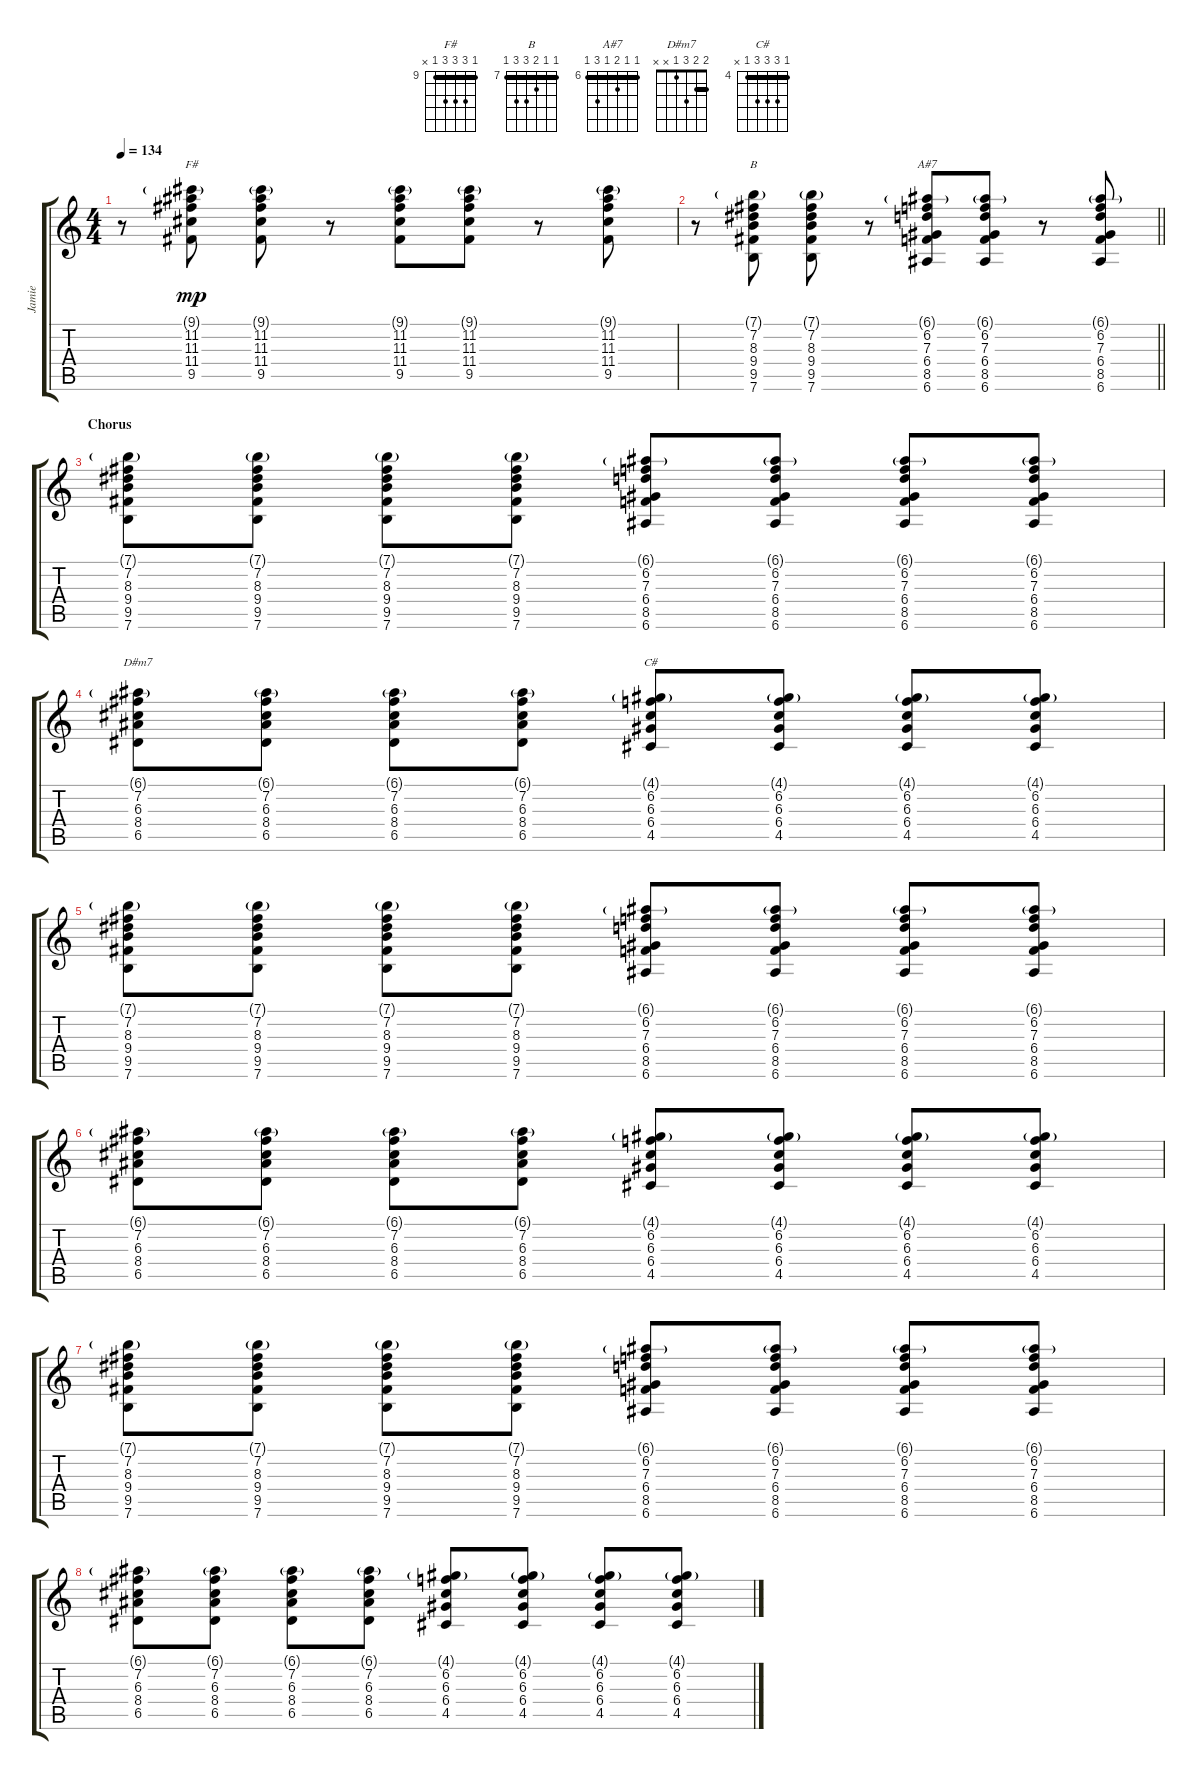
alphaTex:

\track ("Jamie" "Jamie") {instrument electricguitarclean}
\staff {score tabs}
\tuning (E4 B3 G3 D3 A2 E2) {hide}
\chord ("F#" 9 11 11 11 9 x) {firstfret 9 barre 9}
\chord ("B" 7 7 8 9 9 7) {firstfret 7 barre 7}
\chord ("A#7" 6 6 7 6 8 6) {firstfret 6 barre 6}
\chord ("D#m7" 2 2 3 1 x x) {barre 2}
\chord ("C#" 4 6 6 6 4 x) {firstfret 4 barre 4}
\ts (4 4)
\tempo 134
\clef g2
\ks c
r.8{dy mp} (9.1{g} 11.2 11.3 11.4 9.5).8{ch "F#"} (9.1{g} 11.2 11.3 11.4 9.5).8 r.8 (9.1{g} 11.2 11.3 11.4 9.5).8 (9.1{g} 11.2 11.3 11.4 9.5).8 r.8 (9.1{g} 11.2 11.3 11.4 9.5).8 |
\barLineRight lightlight
r.8 (7.1{g} 7.2 8.3 9.4 9.5 7.6).8{ch "B"} (7.1{g} 7.2 8.3 9.4 9.5 7.6).8 r.8 (6.1{g} 6.2 7.3 6.4 8.5 6.6).8{ch "A#7"} (6.1{g} 6.2 7.3 6.4 8.5 6.6).8 r.8 (6.1{g} 6.2 7.3 6.4 8.5 6.6).8 |
\section ("" "Chorus")
(7.1{g} 7.2 8.3 9.4 9.5 7.6).8 (7.1{g} 7.2 8.3 9.4 9.5 7.6).8 (7.1{g} 7.2 8.3 9.4 9.5 7.6).8 (7.1{g} 7.2 8.3 9.4 9.5 7.6).8 (6.1{g} 6.2 7.3 6.4 8.5 6.6).8 (6.1{g} 6.2 7.3 6.4 8.5 6.6).8 (6.1{g} 6.2 7.3 6.4 8.5 6.6).8 (6.1{g} 6.2 7.3 6.4 8.5 6.6).8 |
(6.1{g} 7.2 6.3 8.4 6.5).8{ch "D#m7"} (6.1{g} 7.2 6.3 8.4 6.5).8 (6.1{g} 7.2 6.3 8.4 6.5).8 (6.1{g} 7.2 6.3 8.4 6.5).8 (4.1{g} 6.2 6.3 6.4 4.5).8{ch "C#"} (4.1{g} 6.2 6.3 6.4 4.5).8 (4.1{g} 6.2 6.3 6.4 4.5).8 (4.1{g} 6.2 6.3 6.4 4.5).8 |
(7.1{g} 7.2 8.3 9.4 9.5 7.6).8 (7.1{g} 7.2 8.3 9.4 9.5 7.6).8 (7.1{g} 7.2 8.3 9.4 9.5 7.6).8 (7.1{g} 7.2 8.3 9.4 9.5 7.6).8 (6.1{g} 6.2 7.3 6.4 8.5 6.6).8 (6.1{g} 6.2 7.3 6.4 8.5 6.6).8 (6.1{g} 6.2 7.3 6.4 8.5 6.6).8 (6.1{g} 6.2 7.3 6.4 8.5 6.6).8 |
(6.1{g} 7.2 6.3 8.4 6.5).8 (6.1{g} 7.2 6.3 8.4 6.5).8 (6.1{g} 7.2 6.3 8.4 6.5).8 (6.1{g} 7.2 6.3 8.4 6.5).8 (4.1{g} 6.2 6.3 6.4 4.5).8 (4.1{g} 6.2 6.3 6.4 4.5).8 (4.1{g} 6.2 6.3 6.4 4.5).8 (4.1{g} 6.2 6.3 6.4 4.5).8 |
(7.1{g} 7.2 8.3 9.4 9.5 7.6).8 (7.1{g} 7.2 8.3 9.4 9.5 7.6).8 (7.1{g} 7.2 8.3 9.4 9.5 7.6).8 (7.1{g} 7.2 8.3 9.4 9.5 7.6).8 (6.1{g} 6.2 7.3 6.4 8.5 6.6).8 (6.1{g} 6.2 7.3 6.4 8.5 6.6).8 (6.1{g} 6.2 7.3 6.4 8.5 6.6).8 (6.1{g} 6.2 7.3 6.4 8.5 6.6).8 |
(6.1{g} 7.2 6.3 8.4 6.5).8 (6.1{g} 7.2 6.3 8.4 6.5).8 (6.1{g} 7.2 6.3 8.4 6.5).8 (6.1{g} 7.2 6.3 8.4 6.5).8 (4.1{g} 6.2 6.3 6.4 4.5).8 (4.1{g} 6.2 6.3 6.4 4.5).8 (4.1{g} 6.2 6.3 6.4 4.5).8 (4.1{g} 6.2 6.3 6.4 4.5).8
